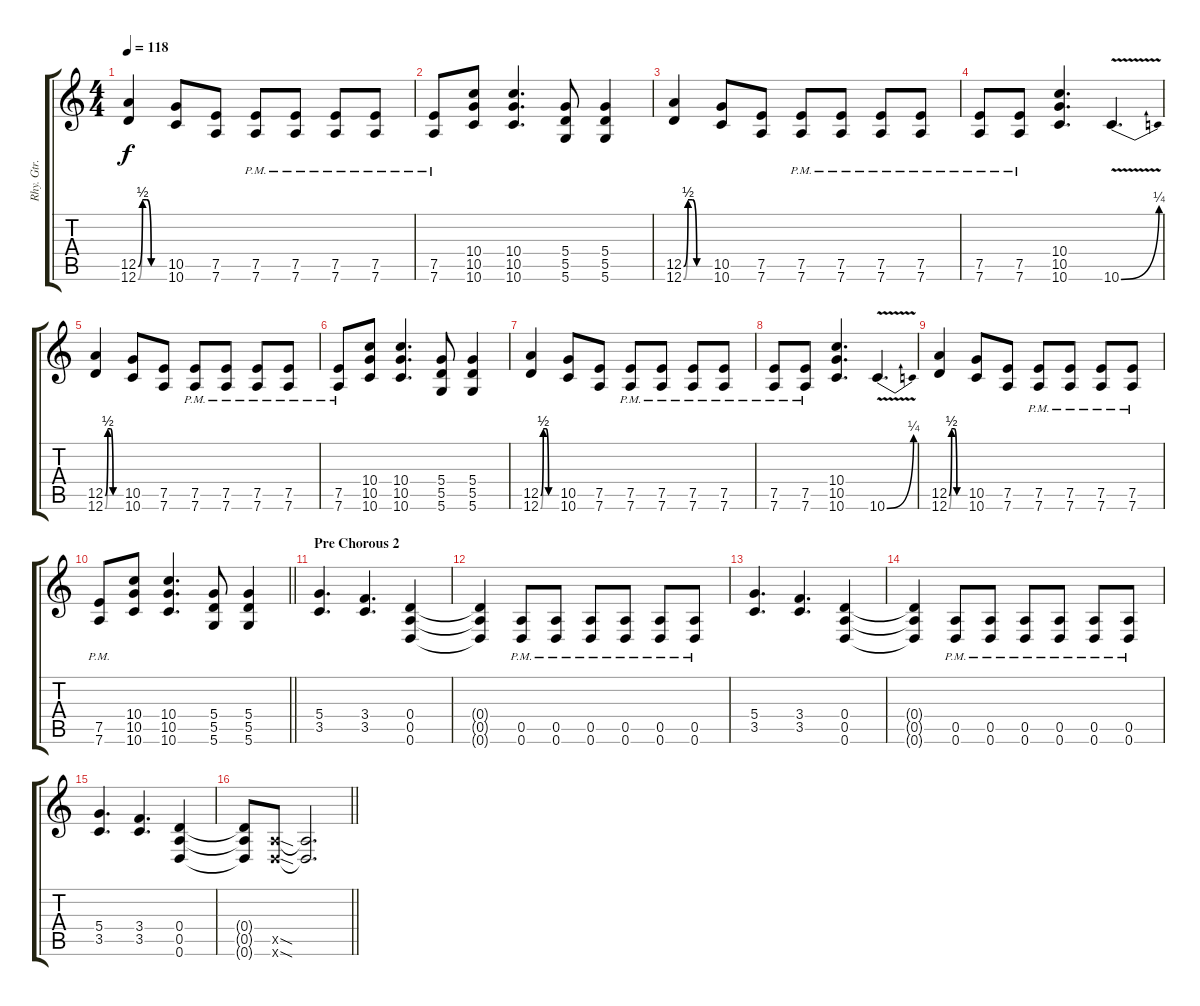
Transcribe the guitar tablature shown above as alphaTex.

\track ("Rhy. Gtr. 1" "Rhy. Gtr. ") {instrument distortionguitar}
\staff {score tabs}
\tuning (E4 B3 G3 D3 A2 D2) {hide}
\ts (4 4)
\tempo 118
\clef g2
\ks c
(12.5{be (custom 0 0 10 2 20 2 30 0 60 0)} 12.6{be (custom 0 0 10 2 20 2 30 0 60 0)}).4{dy f} (10.5 10.6).8 (7.5 7.6).8 (7.5{pm} 7.6{pm}).8 (7.5{pm} 7.6{pm}).8 (7.5{pm} 7.6{pm}).8 (7.5{pm} 7.6{pm}).8 |
(7.5{pm} 7.6{pm}).8 (10.4 10.5 10.6).8 (10.4 10.5 10.6).4{d} (5.4 5.5 5.6).8 (5.4 5.5 5.6).4 |
(12.5{be (custom 0 0 10 2 20 2 30 0 60 0)} 12.6{be (custom 0 0 10 2 20 2 30 0 60 0)}).4 (10.5 10.6).8 (7.5 7.6).8 (7.5{pm} 7.6{pm}).8 (7.5{pm} 7.6{pm}).8 (7.5{pm} 7.6{pm}).8 (7.5{pm} 7.6{pm}).8 |
(7.5{pm} 7.6{pm}).8 (7.5{pm} 7.6{pm}).8 (10.4 10.5 10.6).4{d} 10.6{be (bend 0 0 60 1) v}.4{d} |
(12.5{be (custom 0 0 10 2 20 2 30 0 60 0)} 12.6{be (custom 0 0 10 2 20 2 30 0 60 0)}).4 (10.5 10.6).8 (7.5 7.6).8 (7.5{pm} 7.6{pm}).8 (7.5{pm} 7.6{pm}).8 (7.5{pm} 7.6{pm}).8 (7.5{pm} 7.6{pm}).8 |
(7.5{pm} 7.6{pm}).8 (10.4 10.5 10.6).8 (10.4 10.5 10.6).4{d} (5.4 5.5 5.6).8 (5.4 5.5 5.6).4 |
(12.5{be (custom 0 0 10 2 20 2 30 0 60 0)} 12.6{be (custom 0 0 10 2 20 2 30 0 60 0)}).4 (10.5 10.6).8 (7.5 7.6).8 (7.5{pm} 7.6{pm}).8 (7.5{pm} 7.6{pm}).8 (7.5{pm} 7.6{pm}).8 (7.5{pm} 7.6{pm}).8 |
(7.5{pm} 7.6{pm}).8 (7.5{pm} 7.6{pm}).8 (10.4 10.5 10.6).4{d} 10.6{be (bend 0 0 60 1) v}.4{d} |
(12.5{be (custom 0 0 10 2 20 2 30 0 60 0)} 12.6{be (custom 0 0 10 2 20 2 30 0 60 0)}).4 (10.5 10.6).8 (7.5 7.6).8 (7.5{pm} 7.6{pm}).8 (7.5{pm} 7.6{pm}).8 (7.5{pm} 7.6{pm}).8 (7.5{pm} 7.6{pm}).8 |
\barLineRight lightlight
(7.5{pm} 7.6{pm}).8 (10.4 10.5 10.6).8 (10.4 10.5 10.6).4{d} (5.4 5.5 5.6).8 (5.4 5.5 5.6).4 |
\section ("" "Pre Chorous 2")
(5.4 3.5).4{d} (3.4 3.5).4{d} (0.4 0.5 0.6).4 |
(0.4{t} 0.5{t} 0.6{t}).4 (0.5{pm} 0.6{pm}).8 (0.5{pm} 0.6{pm}).8 (0.5{pm} 0.6{pm}).8 (0.5{pm} 0.6{pm}).8 (0.5{pm} 0.6{pm}).8 (0.5{pm} 0.6{pm}).8 |
(5.4 3.5).4{d} (3.4 3.5).4{d} (0.4 0.5 0.6).4 |
(0.4{t} 0.5{t} 0.6{t}).4 (0.5{pm} 0.6{pm}).8 (0.5{pm} 0.6{pm}).8 (0.5{pm} 0.6{pm}).8 (0.5{pm} 0.6{pm}).8 (0.5{pm} 0.6{pm}).8 (0.5{pm} 0.6{pm}).8 |
(5.4 3.5).4{d} (3.4 3.5).4{d} (0.4 0.5 0.6).4 |
\barLineRight lightlight
(0.4{t} 0.5{t} 0.6{t}).8 (0.5{sod x} 0.6{sod x}).8{volume 12} (0.5{t} 0.6{t}).2{d}
